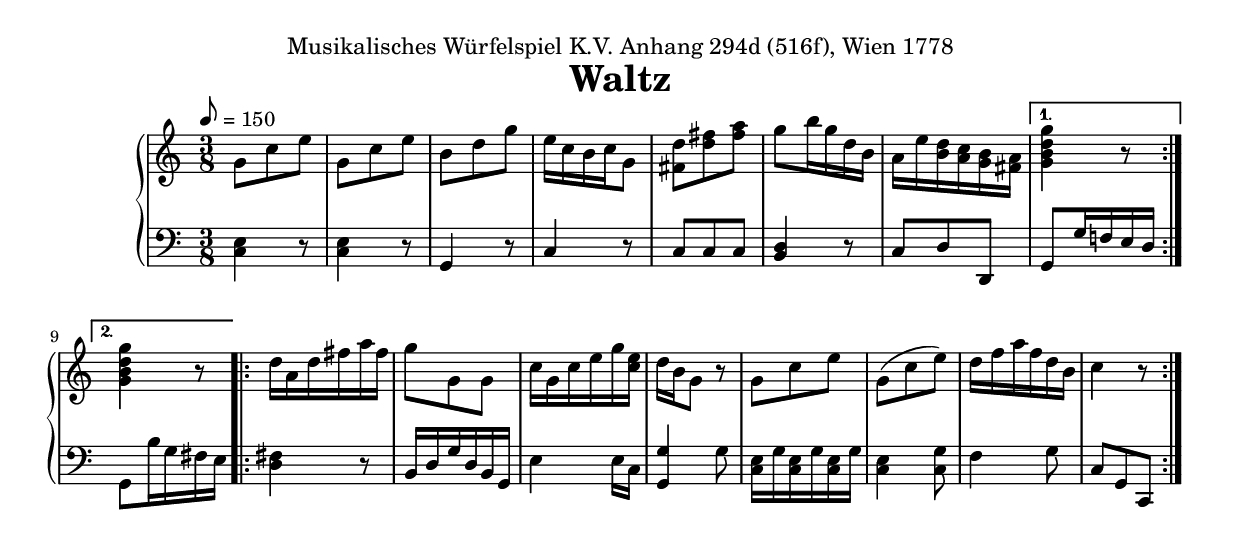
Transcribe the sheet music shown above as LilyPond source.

\version "2.14.2"
\pointAndClickOff

\header {
  dedication = "Musikalisches Würfelspiel K.V. Anhang 294d (516f), Wien 1778"
  title = "Waltz"
}

\paper {
  #(set-paper-size "a4")
  top-margin = 2\cm
}

%DICE: 3, 3, 3, 3, 3, 3, 3, 3, 3, 3, 3, 3, 3, 3, 3, 3
%TABLE DE MUSIQUE: 32, 6, 128, 63, 146, 46, 134, 81, 117, 39, 126, 56, 174, 18, 116, 83
DiceWaltz = {
  \new PianoStaff <<
    \new Staff = "RH acoustic grand" {
      \clef treble
      \time 3/8
      \key c \major
      {\tempo 8=150}
       \repeat volta 2 {
        g'8 c'' e'' |
        g'8 c'' e'' |
        b'8 d'' g'' |
        e''16 c'' b' c'' g'8 |
        <fis' d''>8 <d'' fis''> <fis'' a''> |
        g''8 b''16 g'' d'' b' |
        a'16 e'' <b' d''> <a' c''> <g' b'> <fis' a'> |
      }
      \alternative {
        { <g' b' d'' g''>4 r8 } { <g' b' d'' g''>4 r8 }
      }

      \repeat volta 2 {
        d''16 a' d'' fis'' a'' fis'' |
        g''8 g' g' |
        c''16 g' c'' e'' g'' <c'' e''> |
        d''16 b' g'8 r8 |
        g'8 c'' e'' |
        g'8( c'' e'') |
        d''16 f'' a'' f'' d'' b' |
        c''4 r8 |
      }
    }

    \new Staff = "LH acoustic grand" {
      \clef treble
      \clef bass
      \time 3/8
      \key c \major
      \repeat volta 2 {
        <c e>4 r8 |
        <c e>4 r8 |
        g,4 r8 |
        c4 r8 |
        c8 c c |
        <b, d>4 r8 |
        c8 d d, |
      }
      \alternative {
        { g,8 g16 f! e d } { g,8 b16 g fis e }
      }

      \repeat volta 2 {
        <d fis>4 r8 |
        b,16 d g d b, g, |
        e4 e16 c |
        <g, g>4 g8 |
        <c e>16 g <c e> g <c e> g |
        <c e>4 <c g>8 |
        f4 g8 |
        c8 g, c, |
      }
    }
  >>
}

\score {
  \DiceWaltz
  \layout {#(layout-set-staff-size 18)}
}

\include "articulate.ly"
\score {
  \unfoldRepeats \articulate <<
    \DiceWaltz
  >>
  \midi {}
}

